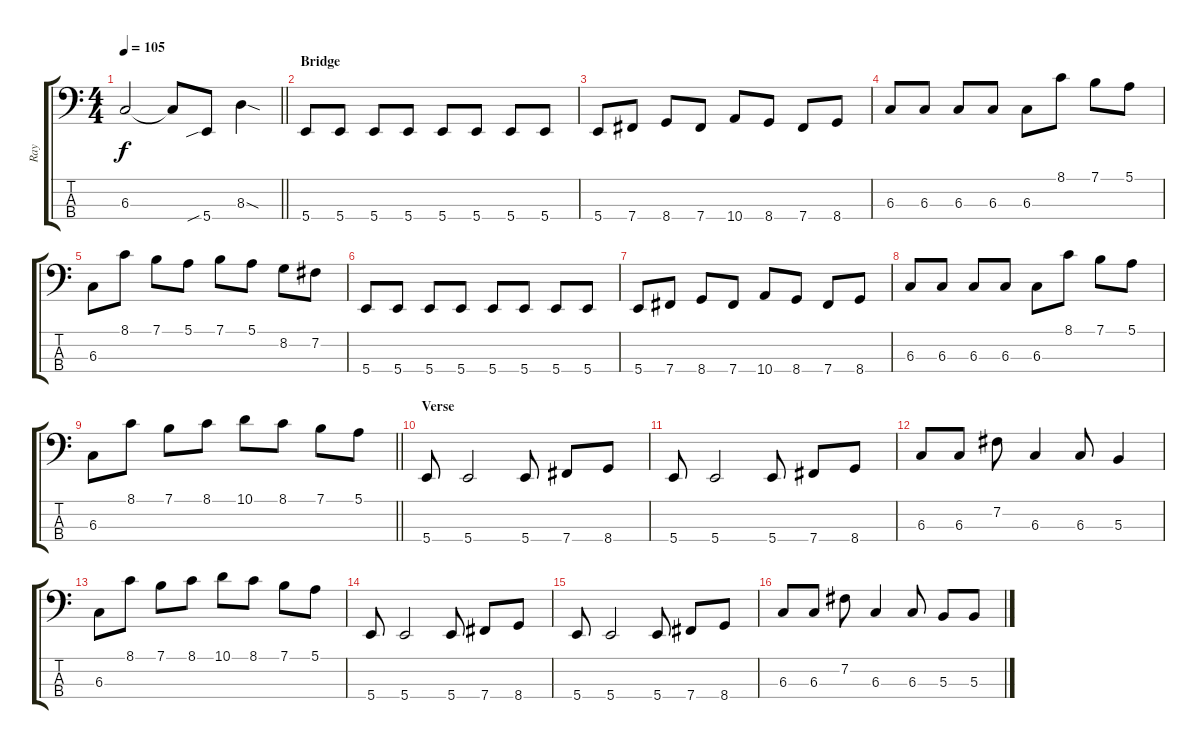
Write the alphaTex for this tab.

\track ("Ray" "Ray") {instrument electricbassfinger}
\staff {score tabs}
\tuning (E2 B1 Gb1 B0) {hide}
\ts (4 4)
\tempo 105
\clef f4
\barLineRight lightlight
\ks c
6.3{t}.2{dy f} 6.3{t}.8 5.4{sib}.8 8.3{sod}.4 |
\section ("" "Bridge")
5.4.8 5.4.8 5.4.8 5.4.8 5.4.8 5.4.8 5.4.8 5.4.8 |
5.4.8 7.4.8 8.4.8 7.4.8 10.4.8 8.4.8 7.4.8 8.4.8 |
6.3.8 6.3.8 6.3.8 6.3.8 6.3.8 8.1.8 7.1.8 5.1.8 |
6.3.8 8.1.8 7.1.8 5.1.8 7.1.8 5.1.8 8.2.8 7.2.8 |
5.4.8 5.4.8 5.4.8 5.4.8 5.4.8 5.4.8 5.4.8 5.4.8 |
5.4.8 7.4.8 8.4.8 7.4.8 10.4.8 8.4.8 7.4.8 8.4.8 |
6.3.8 6.3.8 6.3.8 6.3.8 6.3.8 8.1.8 7.1.8 5.1.8 |
\barLineRight lightlight
6.3.8 8.1.8 7.1.8 8.1.8 10.1.8 8.1.8 7.1.8 5.1.8 |
\section ("" "Verse")
5.4.8 5.4.2 5.4.8 7.4.8 8.4.8 |
5.4.8 5.4.2 5.4.8 7.4.8 8.4.8 |
6.3.8 6.3.8 7.2.8 6.3.4 6.3.8 5.3.4 |
6.3.8 8.1.8 7.1.8 8.1.8 10.1.8 8.1.8 7.1.8 5.1.8 |
5.4.8 5.4.2 5.4.8 7.4.8 8.4.8 |
5.4.8 5.4.2 5.4.8 7.4.8 8.4.8 |
6.3.8 6.3.8 7.2.8 6.3.4 6.3.8 5.3.8 5.3.8
